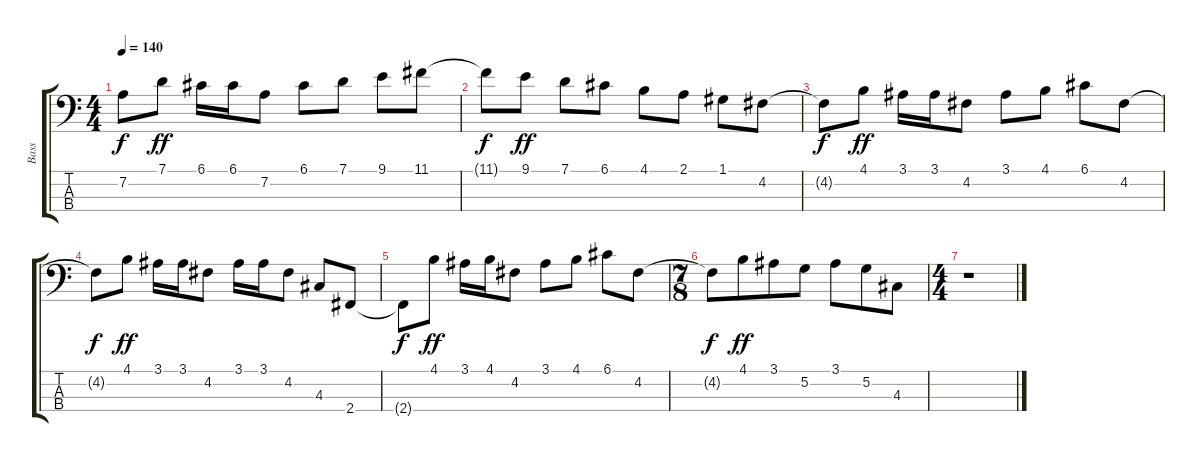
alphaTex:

\track ("Bass" "Bass") {instrument electricbasspick}
\staff {score tabs}
\tuning (G2 D2 A1 E1) {hide}
\ts (4 4)
\tempo 140
\clef f4
\ks c
7.2{t}.8{dy f} 7.1.8{dy ff} 6.1.16 6.1.16 7.2.8 6.1.8 7.1.8 9.1.8 11.1.8 |
11.1{t}.8{dy f} 9.1.8{dy ff} 7.1.8 6.1.8 4.1.8 2.1.8 1.1.8 4.2.8 |
4.2{t}.8{dy f} 4.1.8{dy ff} 3.1.16 3.1.16 4.2.8 3.1.8 4.1.8 6.1.8 4.2.8 |
4.2{t}.8{dy f} 4.1.8{dy ff} 3.1.16 3.1.16 4.2.8 3.1.16 3.1.16 4.2.8 4.3.8 2.4.8 |
2.4{t}.8{dy f} 4.1.8{dy ff} 3.1.16 4.1.16 4.2.8 3.1.8 4.1.8 6.1.8 4.2.8 |
\ts (7 8)
4.2{t}.8{dy f} 4.1.8{dy ff} 3.1.8 5.2.8 3.1.8 5.2.8 4.3.8 |
\ts (4 4)
r.1
